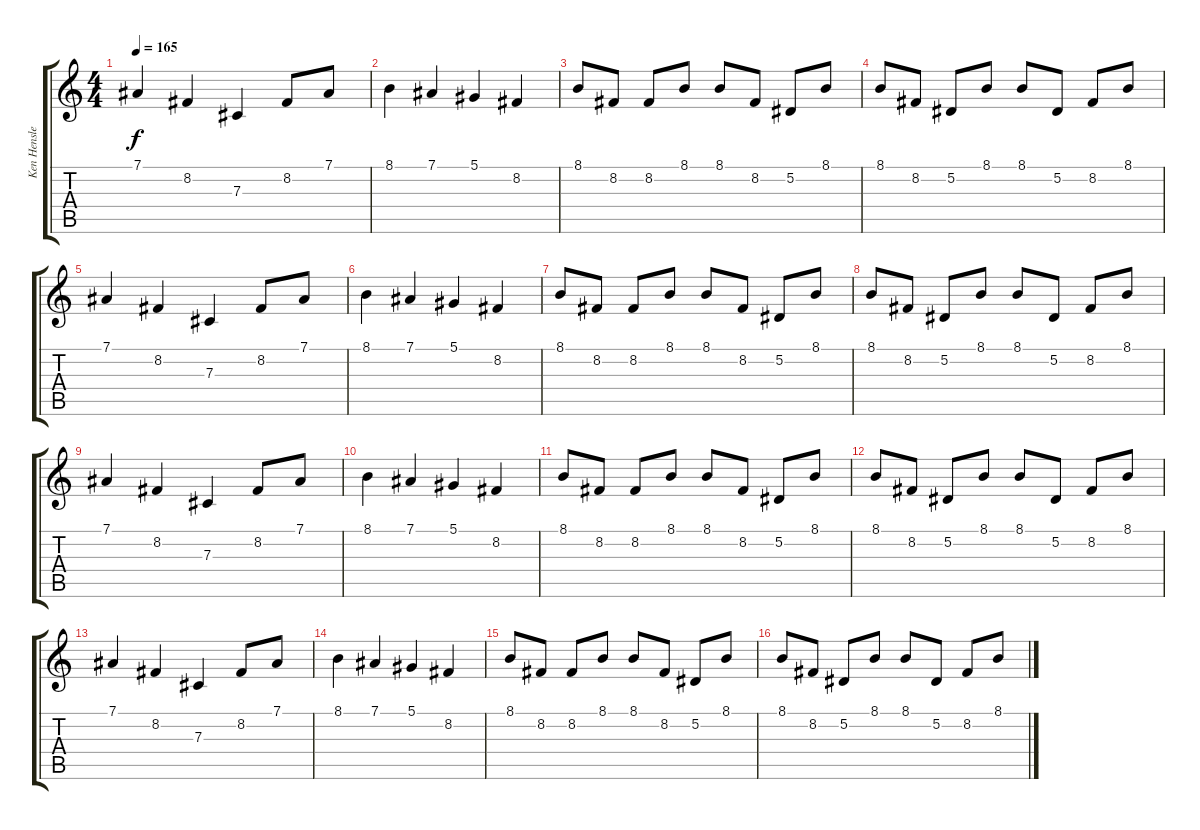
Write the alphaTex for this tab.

\track ("Ken Hensley/Keyboard" "Ken Hensle") {instrument sitar}
\staff {score tabs}
\tuning (Eb4 Bb3 Gb3 Db3 Ab2 Eb2) {hide}
\ts (4 4)
\tempo 165
\clef g2
\ks c
7.1.4{dy f} 8.2.4 7.3.4 8.2.8 7.1.8 |
8.1.4 7.1.4 5.1.4 8.2.4 |
8.1.8 8.2.8 8.2.8 8.1.8 8.1.8 8.2.8 5.2.8 8.1.8 |
8.1.8 8.2.8 5.2.8 8.1.8 8.1.8 5.2.8 8.2.8 8.1.8 |
7.1.4{volume 10} 8.2.4 7.3.4 8.2.8 7.1.8 |
8.1.4{volume 10} 7.1.4 5.1.4 8.2.4 |
8.1.8{volume 10} 8.2.8 8.2.8 8.1.8 8.1.8 8.2.8 5.2.8 8.1.8 |
8.1.8{volume 10} 8.2.8 5.2.8 8.1.8 8.1.8 5.2.8 8.2.8 8.1.8 |
7.1.4{volume 10} 8.2.4 7.3.4 8.2.8 7.1.8 |
8.1.4{volume 10} 7.1.4 5.1.4 8.2.4 |
8.1.8{volume 9} 8.2.8 8.2.8 8.1.8 8.1.8 8.2.8 5.2.8 8.1.8 |
8.1.8{volume 6} 8.2.8 5.2.8 8.1.8 8.1.8 5.2.8 8.2.8 8.1.8 |
7.1.4{volume 5} 8.2.4 7.3.4 8.2.8 7.1.8 |
8.1.4{volume 4} 7.1.4 5.1.4 8.2.4 |
8.1.8{volume 3} 8.2.8 8.2.8 8.1.8 8.1.8 8.2.8 5.2.8 8.1.8 |
8.1.8 8.2.8 5.2.8 8.1.8 8.1.8 5.2.8 8.2.8 8.1.8
